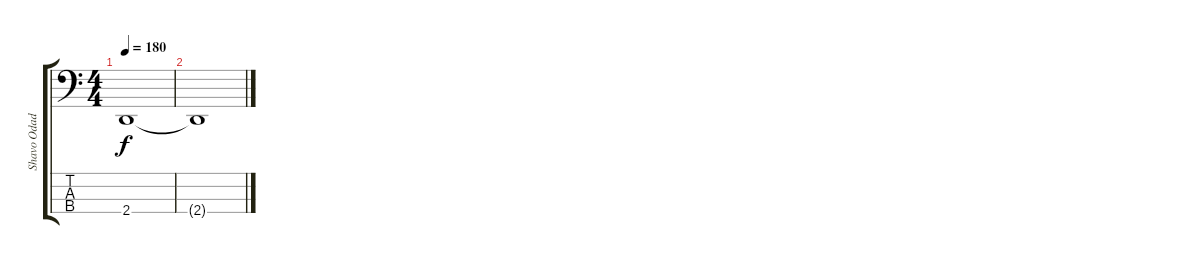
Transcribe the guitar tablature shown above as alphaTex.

\track ("Shavo Odadijan" "Shavo Odad") {instrument electricbasspick}
\staff {score tabs}
\tuning (F2 C2 G1 C1) {hide}
\ts (4 4)
\tempo 180
\clef f4
\ks c
2.4.1{dy f} |
2.4{t}.1
